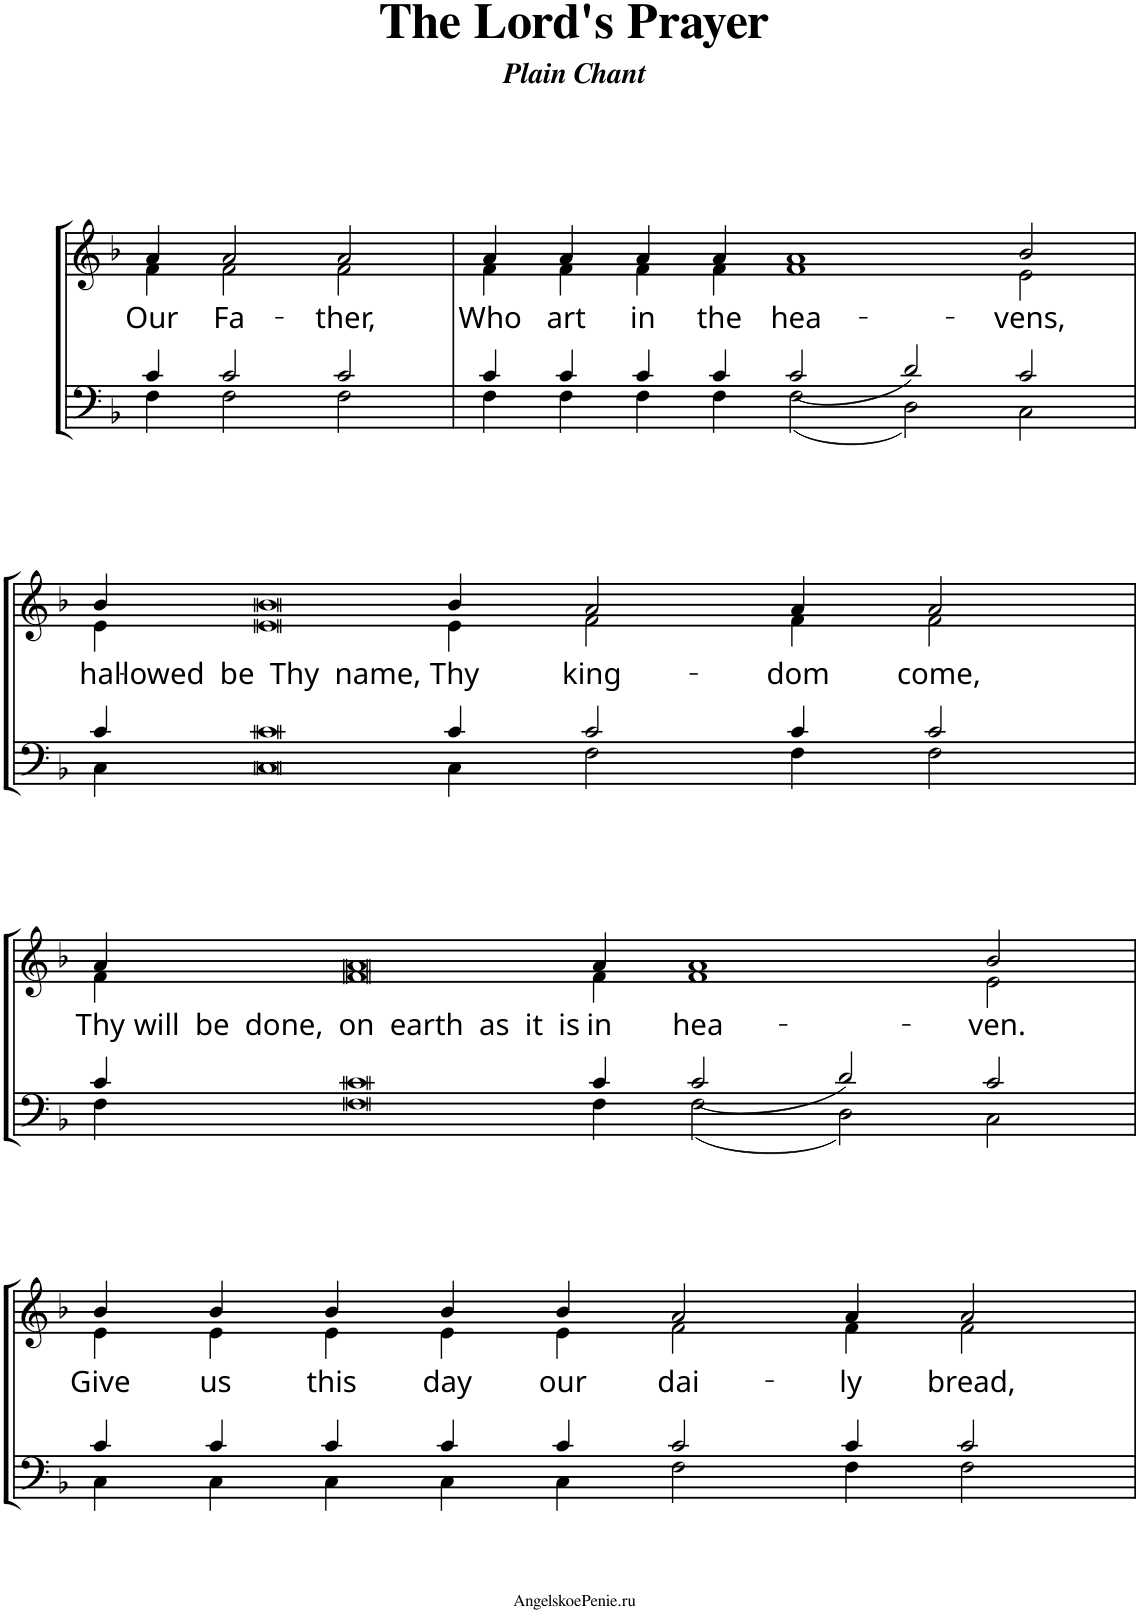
**kern	**kern	**text
*part1	*part1	*part1
*staff2	*staff1	*staff1
*I"Piano	*	*
*I'Pno.	*	*
*clefF4	*clefG2	*
*k[b-]	*k[b-]	*
*M63/4	*M63/4	*
=1	=1	=1
*^	*^	*
*	*^	*	*	*
!	!	!	!	!	!LO:LY:b
000ryy	4c/	4F\	4a/	4f\	Our
!	!	!	!	!	!LO:LY:b
.	2c/	2F\	2a/	2f\	Fa-
!	!	!	!	!	!LO:LY:b
.	2c/	2F\	2a/	2f\	-ther,
.	1ryy	1ryy	000ryy	000ryy	.
.	1ryy	1ryy	.	.	.
.	1ryy	1ryy	.	.	.
.	1ryy	1ryy	.	.	.
.	1ryy	1ryy	.	.	.
.	1ryy	1ryy	.	.	.
.	1ryy	1ryy	.	.	.
4%31ryy	.	.	.	.	.
.	2%15ryy	2%15ryy	.	.	.
.	.	.	00ryy	00ryy	.
.	.	.	0ryy	0ryy	.
.	.	.	2ryy	2ryy	.
=2	=2	=2	=2	=2	=2
!	!	!	!	!	!LO:LY:b
000ryy	4c/	4F\	4a/	4f\	Who
!	!	!	!	!	!LO:LY:b
.	4c/	4F\	4a/	4f\	art
!	!	!	!	!	!LO:LY:b
.	4c/	4F\	4a/	4f\	in
!	!	!	!	!	!LO:LY:b
.	4c/	4F\	4a/	4f\	the
!	!	!	!	!	!LO:LY:b
.	2c/	2F\	1a	1f	hea-
.	2d/	2D\	.	.	.
!	!	!	!	!	!LO:LY:b
.	2c/	2C\	2b-/	2e\	-vens,
.	1ryy	1ryy	000ryy	000ryy	.
.	1ryy	1ryy	.	.	.
.	1ryy	1ryy	.	.	.
.	1ryy	1ryy	.	.	.
.	1ryy	1ryy	.	.	.
.	1ryy	1ryy	.	.	.
4%31ryy	.	.	.	.	.
.	1ryy	1ryy	.	.	.
.	1ryy	1ryy	.	.	.
.	1ryy	1ryy	00ryy	00ryy	.
.	1ryy	1ryy	.	.	.
.	1ryy	1ryy	.	.	.
.	1ryy	1ryy	.	.	.
.	1ryy	1ryy	1ryy	1ryy	.
.	4ryy	4ryy	4ryy	4ryy	.
!!LO:LB:g=z	!!
=3	=3	=3	=3	=3	=3
!	!	!	!	!	!LO:LY:b
000ryy	4c/	4C\	4b-/	4e\	hal-
!	!	!	!	!	!LO:LY:b
.	4c	4C	4b-	4e	-lowed be Thy name,
!	!	!	!	!	!LO:LY:b
.	4c/	4C\	4b-/	4e\	Thy
!	!	!	!	!	!LO:LY:b
.	2c/	2F\	2a/	2f\	king-
!	!	!	!	!	!LO:LY:b
.	4c/	4F\	4a/	4f\	-dom
!	!	!	!	!	!LO:LY:b
.	2c/	2F\	2a/	2f\	come,
.	1ryy	1ryy	000ryy	000ryy	.
.	1ryy	1ryy	.	.	.
.	1ryy	1ryy	.	.	.
.	1ryy	1ryy	.	.	.
.	1ryy	1ryy	.	.	.
.	1ryy	1ryy	.	.	.
4%31ryy	1ryy	1ryy	.	.	.
.	1ryy	1ryy	.	.	.
.	1ryy	1ryy	00ryy	00ryy	.
.	1ryy	1ryy	.	.	.
.	4%15ryy	4%15ryy	.	.	.
.	.	.	1..ryy	1..ryy	.
!!LO:LB:g=z	!!
=4	=4	=4	=4	=4	=4
!	!	!	!	!	!LO:LY:b
000ryy	4c/	4F\	4a/	4f\	Thy
!	!	!	!	!	!LO:LY:b
.	4c	4F	4a	4f	will be done, on earth as it is
!	!	!	!	!	!LO:LY:b
.	4c/	4F\	4a/	4f\	in
!	!	!	!	!	!LO:LY:b
.	2c/	2F\	1a	1f	hea-
.	2d/	2D\	.	.	.
!	!	!	!	!	!LO:LY:b
.	2c/	2C\	2b-/	2e\	-ven.
.	1ryy	1ryy	000ryy	000ryy	.
.	1ryy	1ryy	.	.	.
.	1ryy	1ryy	.	.	.
.	1ryy	1ryy	.	.	.
.	1ryy	1ryy	.	.	.
.	1ryy	1ryy	.	.	.
4%31ryy	.	.	.	.	.
.	2%15ryy	2%15ryy	.	.	.
.	.	.	00ryy	00ryy	.
.	.	.	1.ryy	1.ryy	.
!!LO:LB:g=z	!!
=5	=5	=5	=5	=5	=5
!	!	!	!	!	!LO:LY:b
000ryy	4c/	4C\	4b-/	4e\	Give
!	!	!	!	!	!LO:LY:b
.	4c/	4C\	4b-/	4e\	us
!	!	!	!	!	!LO:LY:b
.	4c/	4C\	4b-/	4e\	this
!	!	!	!	!	!LO:LY:b
.	4c/	4C\	4b-/	4e\	day
!	!	!	!	!	!LO:LY:b
.	4c/	4C\	4b-/	4e\	our
!	!	!	!	!	!LO:LY:b
.	2c/	2F\	2a/	2f\	dai-
!	!	!	!	!	!LO:LY:b
.	4c/	4F\	4a/	4f\	-ly
!	!	!	!	!	!LO:LY:b
.	2c/	2F\	2a/	2f\	bread,
.	1ryy	1ryy	000ryy	000ryy	.
.	1ryy	1ryy	.	.	.
.	1ryy	1ryy	.	.	.
.	1ryy	1ryy	.	.	.
.	1ryy	1ryy	.	.	.
.	1ryy	1ryy	.	.	.
4%31ryy	.	.	.	.	.
.	1ryy	1ryy	.	.	.
.	1ryy	1ryy	.	.	.
.	1ryy	1ryy	00ryy	00ryy	.
.	1ryy	1ryy	.	.	.
.	1ryy	1ryy	.	.	.
.	1ryy	1ryy	.	.	.
.	1ryy	1ryy	1ryy	1ryy	.
.	4ryy	4ryy	4ryy	4ryy	.
*v	*v	*v	*	*	*
*	*v	*v	*
=	=	=
*-	*-	*-
